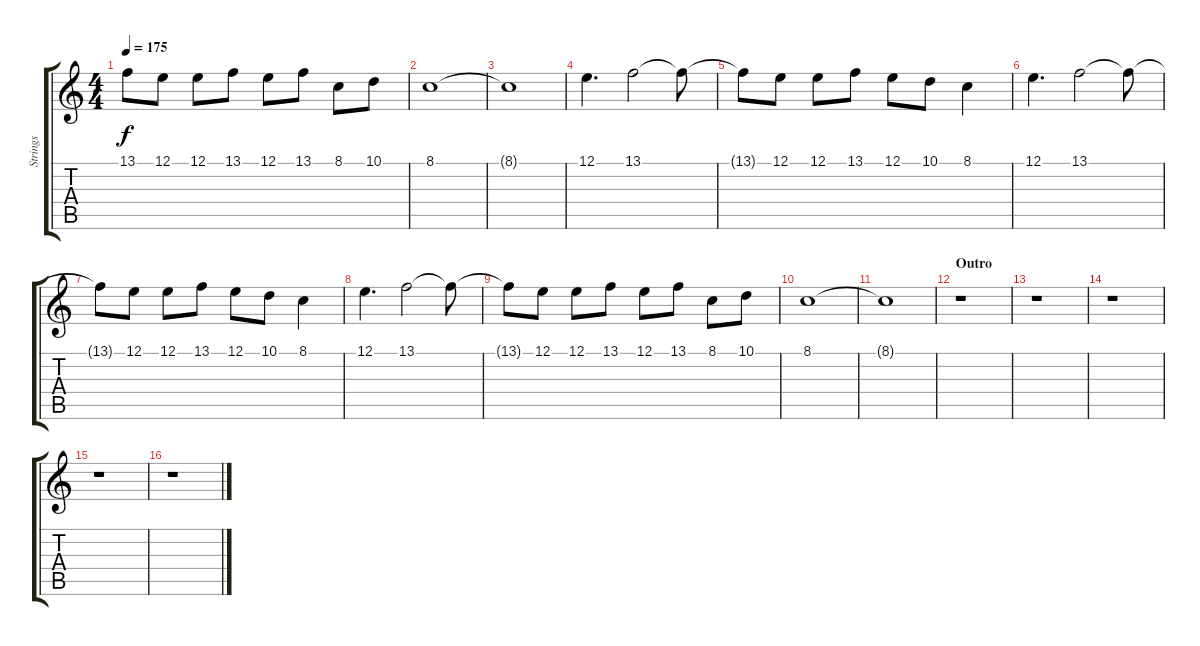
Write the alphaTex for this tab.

\track ("Strings" "Strings") {instrument synthstrings1}
\staff {score tabs}
\tuning (E4 B3 G3 D3 A2 E2) {hide}
\ts (4 4)
\tempo 175
\clef g2
\ks c
13.1{t}.8{dy f} 12.1.8 12.1.8 13.1.8 12.1.8 13.1.8 8.1.8 10.1.8 |
8.1.1 |
8.1{t}.1 |
12.1.4{d} 13.1.2 13.1{t}.8 |
13.1{t}.8 12.1.8 12.1.8 13.1.8 12.1.8 10.1.8 8.1.4 |
12.1.4{d} 13.1.2 13.1{t}.8 |
13.1{t}.8 12.1.8 12.1.8 13.1.8 12.1.8 10.1.8 8.1.4 |
12.1.4{d} 13.1.2 13.1{t}.8 |
13.1{t}.8 12.1.8 12.1.8 13.1.8 12.1.8 13.1.8 8.1.8 10.1.8 |
8.1.1 |
8.1{t}.1 |
\section ("" "Outro")
r.1 |
r.1 |
r.1 |
r.1 |
r.1
